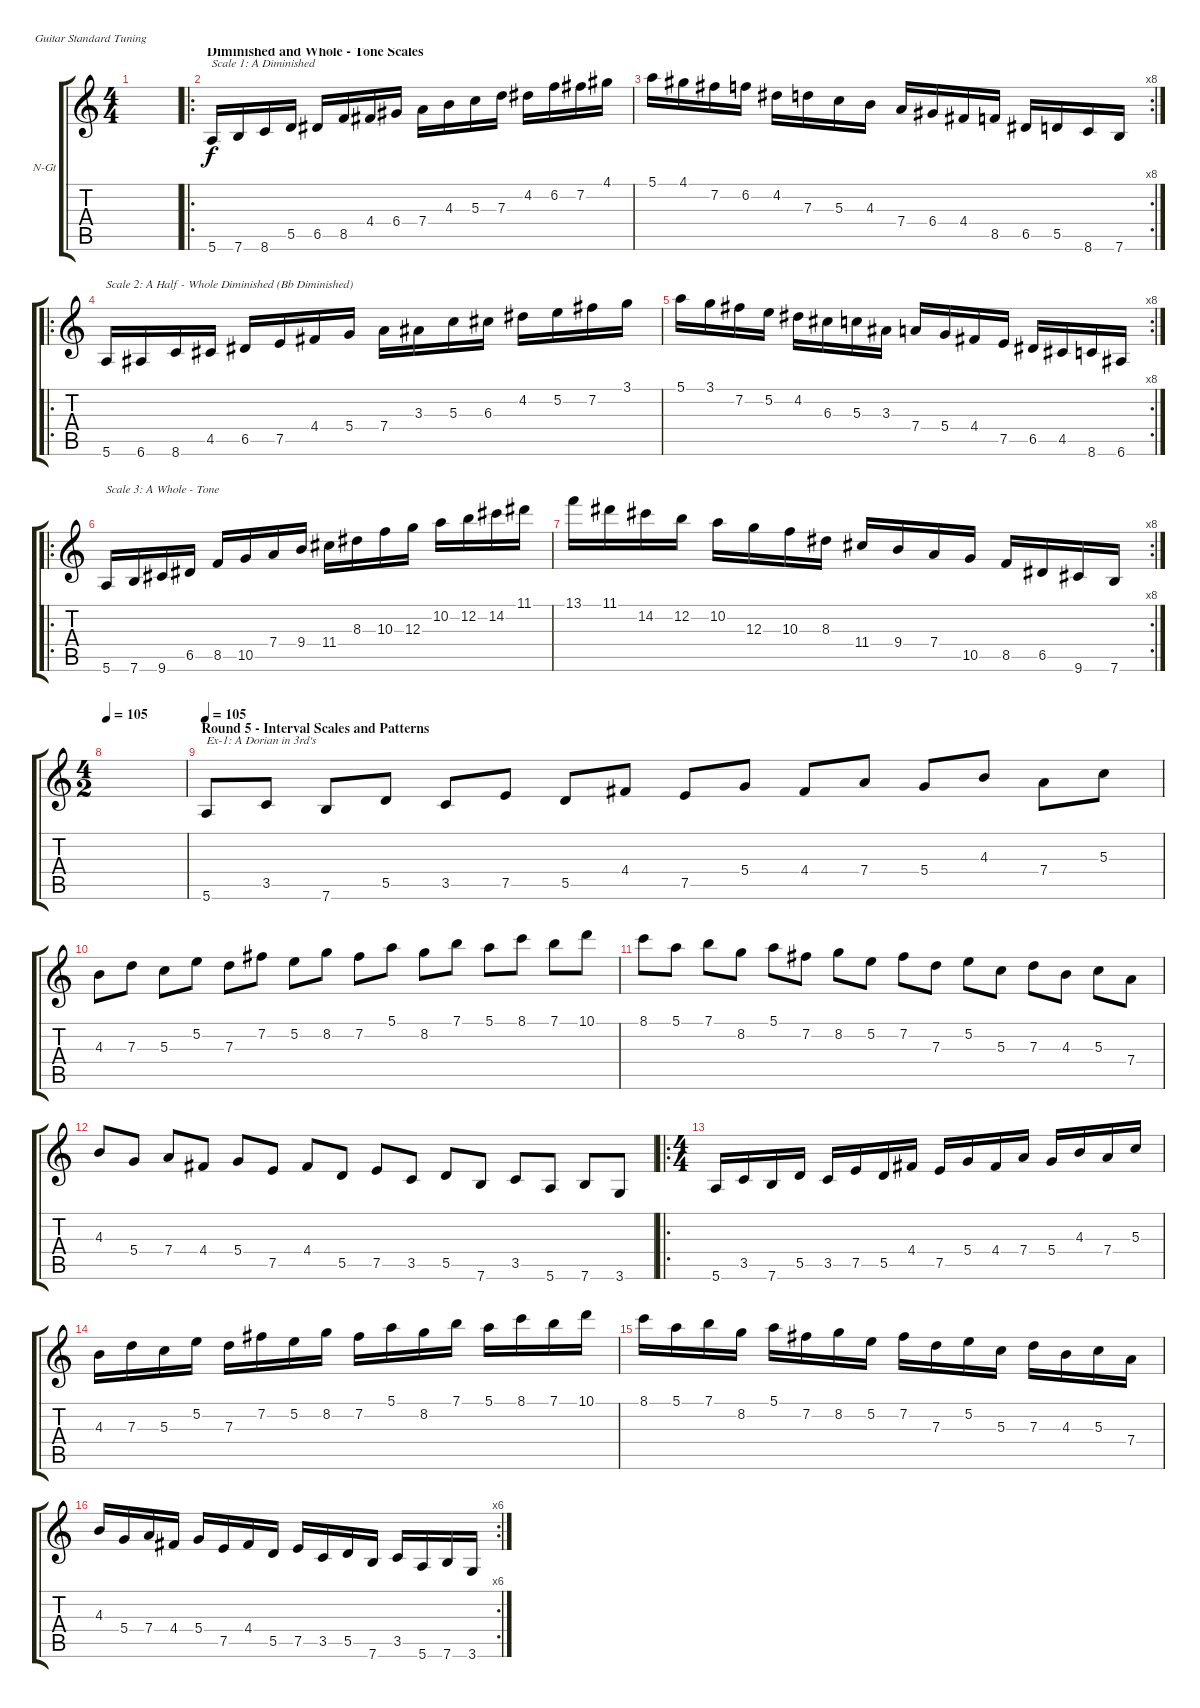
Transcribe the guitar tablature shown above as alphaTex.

\defaultSystemsLayout 4
\bracketExtendMode groupsimilarinstruments
\firstSystemTrackNameOrientation horizontal
\otherSystemsTrackNameOrientation horizontal
\track ("Nylon Guitar" "N-Gt") {instrument acousticguitarnylon}
\staff {score tabs}
\tuning (E4 B3 G3 D3 A2 E2)
\ts (4 4)
\tempo (125 hide)
\clef g2
\ks c
|
\ro
\section ("" "Diminished and Whole - Tone Scales")
5.6.16{txt "Scale 1: A Diminished                                            "} 7.6.16 8.6.16 5.5.16 6.5.16 8.5.16 4.4.16 6.4.16 7.4.16 4.3.16 5.3.16 7.3.16 4.2.16 6.2.16 7.2.16 4.1.16 |
\rc 8
5.1.16 4.1.16 7.2.16 6.2.16 4.2.16 7.3.16 5.3.16 4.3.16 7.4.16 6.4.16 4.4.16 8.5.16 6.5.16 5.5.16 8.6.16 7.6.16 |
\ro
5.6.16{txt "Scale 2: A Half - Whole Diminished (Bb Diminished)"} 6.6.16 8.6.16 4.5.16 6.5.16 7.5.16 4.4.16 5.4.16 7.4.16 3.3.16 5.3.16 6.3.16 4.2.16 5.2.16 7.2.16 3.1.16 |
\rc 8
5.1.16 3.1.16 7.2.16 5.2.16 4.2.16 6.3.16 5.3.16 3.3.16 7.4.16 5.4.16 4.4.16 7.5.16 6.5.16 4.5.16 8.6.16 6.6.16 |
\ro
5.6.16{txt "Scale 3: A Whole - Tone"} 7.6.16 9.6.16 6.5.16 8.5.16 10.5.16 7.4.16 9.4.16 11.4.16 8.3.16 10.3.16 12.3.16 10.2.16 12.2.16 14.2.16 11.1.16 |
\rc 8
13.1.16 11.1.16 14.2.16 12.2.16 10.2.16 12.3.16 10.3.16 8.3.16 11.4.16 9.4.16 7.4.16 10.5.16 8.5.16 6.5.16 9.6.16 7.6.16 |
\ts (4 2)
\tempo 105
|
\section ("" "Round 5 - Interval Scales and Patterns")
\tempo 105
5.6.8{txt "Ex-1: A Dorian in 3rd's"} 3.5.8 7.6.8 5.5.8 3.5.8 7.5.8 5.5.8 4.4.8 7.5.8 5.4.8 4.4.8 7.4.8 5.4.8 4.3.8 7.4.8 5.3.8 |
4.3.8 7.3.8 5.3.8 5.2.8 7.3.8 7.2.8 5.2.8 8.2.8 7.2.8 5.1.8 8.2.8 7.1.8 5.1.8 8.1.8 7.1.8 10.1.8 |
8.1.8 5.1.8 7.1.8 8.2.8 5.1.8 7.2.8 8.2.8 5.2.8 7.2.8 7.3.8 5.2.8 5.3.8 7.3.8 4.3.8 5.3.8 7.4.8 |
4.3.8 5.4.8 7.4.8 4.4.8 5.4.8 7.5.8 4.4.8 5.5.8 7.5.8 3.5.8 5.5.8 7.6.8 3.5.8 5.6.8 7.6.8 3.6.8 |
\ro
\ts (4 4)
\tempo (105 hide)
5.6.16 3.5.16 7.6.16 5.5.16 3.5.16 7.5.16 5.5.16 4.4.16 7.5.16 5.4.16 4.4.16 7.4.16 5.4.16 4.3.16 7.4.16 5.3.16 |
4.3.16 7.3.16 5.3.16 5.2.16 7.3.16 7.2.16 5.2.16 8.2.16 7.2.16 5.1.16 8.2.16 7.1.16 5.1.16 8.1.16 7.1.16 10.1.16 |
8.1.16 5.1.16 7.1.16 8.2.16 5.1.16 7.2.16 8.2.16 5.2.16 7.2.16 7.3.16 5.2.16 5.3.16 7.3.16 4.3.16 5.3.16 7.4.16 |
\rc 6
4.3.16 5.4.16 7.4.16 4.4.16 5.4.16 7.5.16 4.4.16 5.5.16 7.5.16 3.5.16 5.5.16 7.6.16 3.5.16 5.6.16 7.6.16 3.6.16
